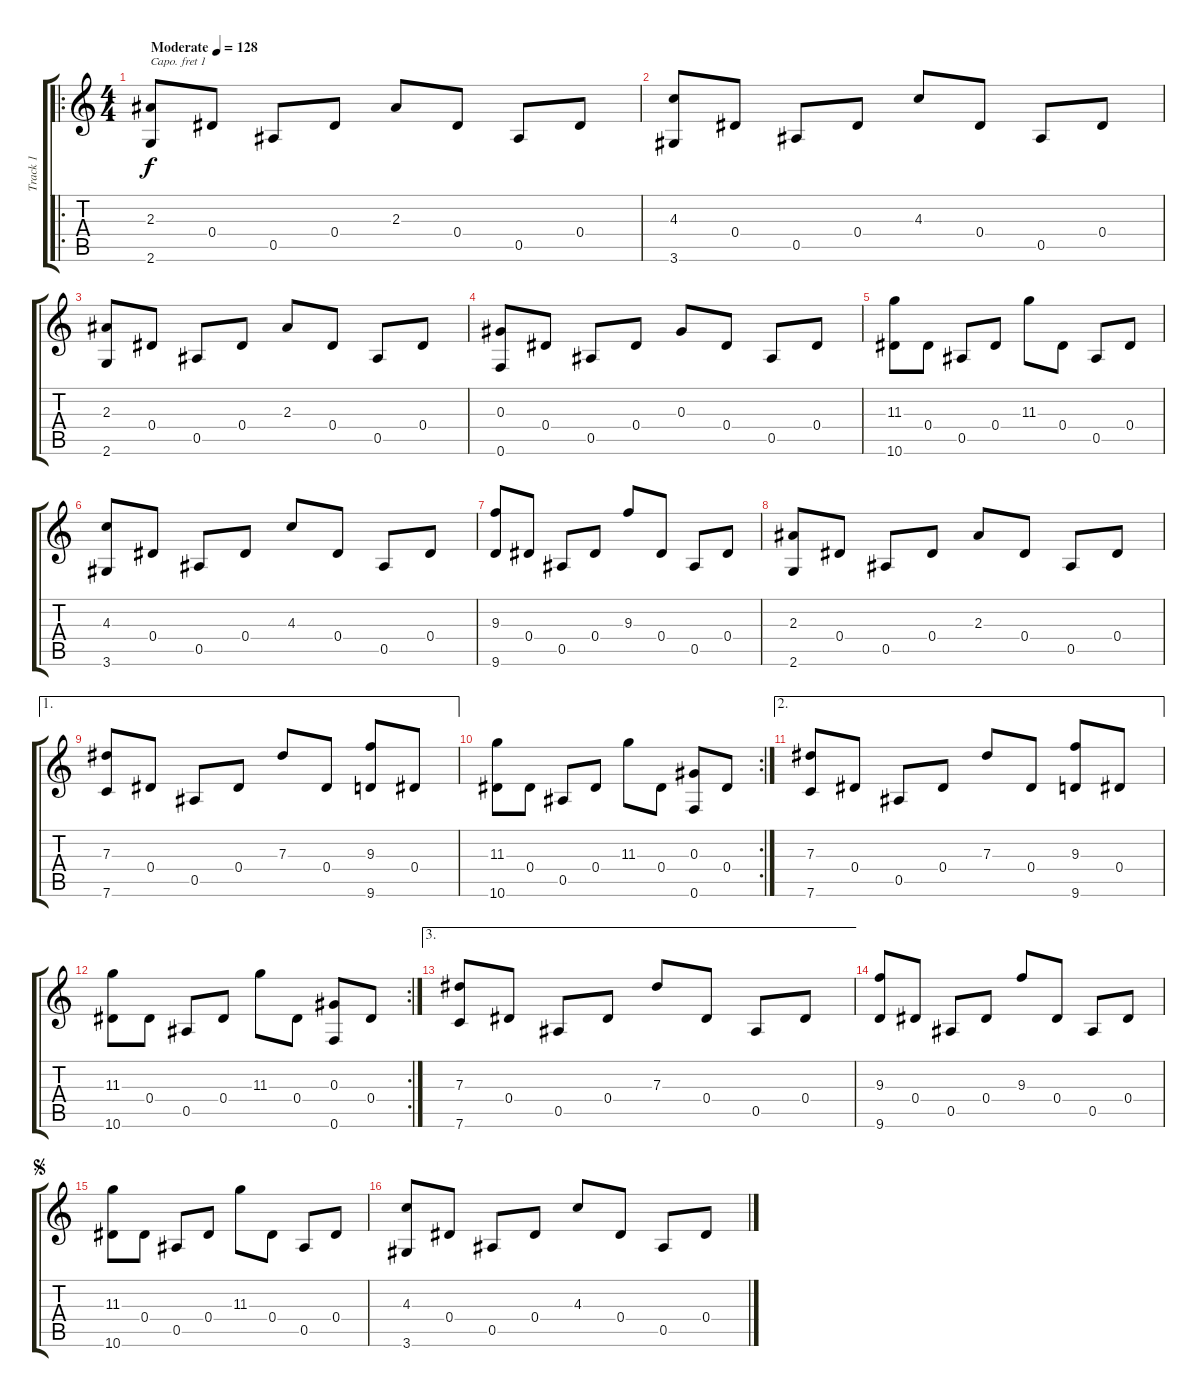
\track ("Track 1" "Track 1") {instrument acousticguitarsteel}
\staff {score tabs}
\capo 1
\tuning (E4 B3 G3 D3 A2 E2) {hide}
\ro
\ts (4 4)
\tempo (128 "Moderate")
\clef g2
\ks c
(2.3 2.6).8{dy f instrument acousticguitarsteel} 0.4.8 0.5.8 0.4.8 2.3.8 0.4.8 0.5.8 0.4.8 |
(4.3 3.6).8 0.4.8 0.5.8 0.4.8 4.3.8 0.4.8 0.5.8 0.4.8 |
(2.3 2.6).8 0.4.8 0.5.8 0.4.8 2.3.8 0.4.8 0.5.8 0.4.8 |
(0.3 0.6).8 0.4.8 0.5.8 0.4.8 0.3.8 0.4.8 0.5.8 0.4.8 |
(11.3 10.6).8 0.4.8 0.5.8 0.4.8 11.3.8 0.4.8 0.5.8 0.4.8 |
(4.3 3.6).8 0.4.8 0.5.8 0.4.8 4.3.8 0.4.8 0.5.8 0.4.8 |
(9.3 9.6).8 0.4.8 0.5.8 0.4.8 9.3.8 0.4.8 0.5.8 0.4.8 |
(2.3 2.6).8 0.4.8 0.5.8 0.4.8 2.3.8 0.4.8 0.5.8 0.4.8 |
\ae 1
(7.3 7.6).8 0.4.8 0.5.8 0.4.8 7.3.8 0.4.8 (9.3 9.6).8 0.4.8 |
\rc 2
(11.3 10.6).8 0.4.8 0.5.8 0.4.8 11.3.8 0.4.8 (0.3 0.6).8 0.4.8 |
\ae 2
(7.3 7.6).8 0.4.8 0.5.8 0.4.8 7.3.8 0.4.8 (9.3 9.6).8 0.4.8 |
\rc 2
(11.3 10.6).8 0.4.8 0.5.8 0.4.8 11.3.8 0.4.8 (0.3 0.6).8 0.4.8 |
\ae 3
(7.3 7.6).8 0.4.8 0.5.8 0.4.8 7.3.8 0.4.8 0.5.8 0.4.8 |
(9.3 9.6).8 0.4.8 0.5.8 0.4.8 9.3.8 0.4.8 0.5.8 0.4.8 |
\jump segno
(11.3 10.6).8 0.4.8 0.5.8 0.4.8 11.3.8 0.4.8 0.5.8 0.4.8 |
(4.3 3.6).8 0.4.8 0.5.8 0.4.8 4.3.8 0.4.8 0.5.8 0.4.8
